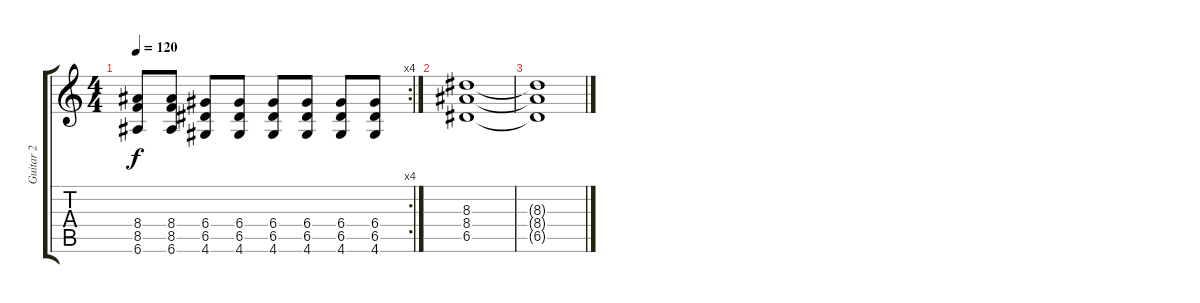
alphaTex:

\track ("Guitar 2" "Guitar 2") {instrument overdrivenguitar}
\staff {score tabs}
\tuning (E4 B3 G3 D3 A2 E2) {hide}
\rc 4
\ts (4 4)
\tempo 120
\clef g2
\ks c
(8.4 8.5 6.6).8{dy f} (8.4 8.5 6.6).8 (6.4 6.5 4.6).8 (6.4 6.5 4.6).8 (6.4 6.5 4.6).8 (6.4 6.5 4.6).8 (6.4 6.5 4.6).8 (6.4 6.5 4.6).8 |
(8.3 8.4 6.5).1 |
(8.3{t} 8.4{t} 6.5{t}).1
